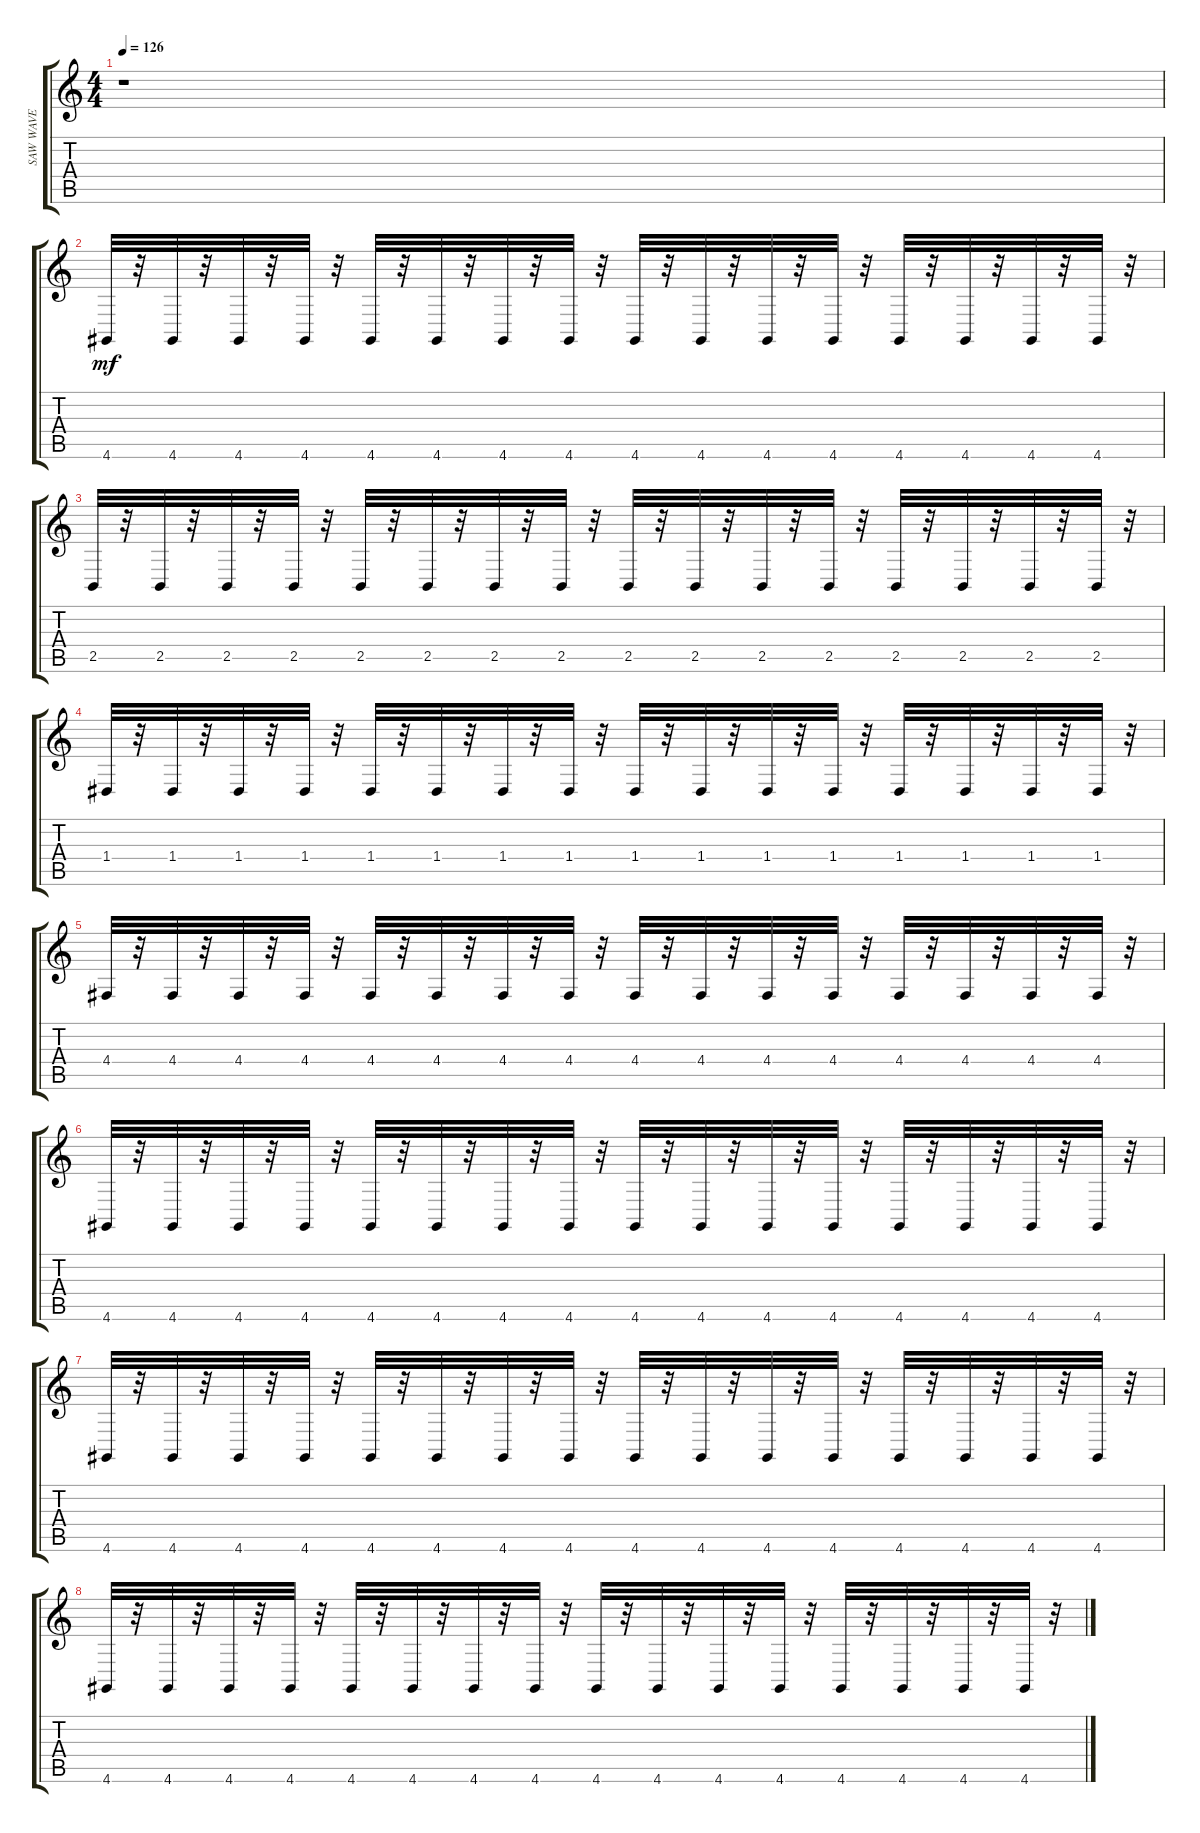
\track ("SAW WAVE" "SAW WAVE") {instrument lead2sawtooth}
\staff {score tabs}
\tuning (E4 B3 G3 D3 A2 E2) {hide}
\ts (4 4)
\tempo 126
\clef g2
\ks c
r.1{dy mf} |
4.6.32 r.32 4.6.32 r.32 4.6.32 r.32 4.6.32 r.32 4.6.32 r.32 4.6.32 r.32 4.6.32 r.32 4.6.32 r.32 4.6.32 r.32 4.6.32 r.32 4.6.32 r.32 4.6.32 r.32 4.6.32 r.32 4.6.32 r.32 4.6.32 r.32 4.6.32 r.32 |
2.5.32 r.32 2.5.32 r.32 2.5.32 r.32 2.5.32 r.32 2.5.32 r.32 2.5.32 r.32 2.5.32 r.32 2.5.32 r.32 2.5.32 r.32 2.5.32 r.32 2.5.32 r.32 2.5.32 r.32 2.5.32 r.32 2.5.32 r.32 2.5.32 r.32 2.5.32 r.32 |
1.4.32 r.32 1.4.32 r.32 1.4.32 r.32 1.4.32 r.32 1.4.32 r.32 1.4.32 r.32 1.4.32 r.32 1.4.32 r.32 1.4.32 r.32 1.4.32 r.32 1.4.32 r.32 1.4.32 r.32 1.4.32 r.32 1.4.32 r.32 1.4.32 r.32 1.4.32 r.32 |
4.4.32 r.32 4.4.32 r.32 4.4.32 r.32 4.4.32 r.32 4.4.32 r.32 4.4.32 r.32 4.4.32 r.32 4.4.32 r.32 4.4.32 r.32 4.4.32 r.32 4.4.32 r.32 4.4.32 r.32 4.4.32 r.32 4.4.32 r.32 4.4.32 r.32 4.4.32 r.32 |
4.6.32 r.32 4.6.32 r.32 4.6.32 r.32 4.6.32 r.32 4.6.32 r.32 4.6.32 r.32 4.6.32 r.32 4.6.32 r.32 4.6.32 r.32 4.6.32 r.32 4.6.32 r.32 4.6.32 r.32 4.6.32 r.32 4.6.32 r.32 4.6.32 r.32 4.6.32 r.32 |
4.6.32 r.32 4.6.32 r.32 4.6.32 r.32 4.6.32 r.32 4.6.32 r.32 4.6.32 r.32 4.6.32 r.32 4.6.32 r.32 4.6.32 r.32 4.6.32 r.32 4.6.32 r.32 4.6.32 r.32 4.6.32 r.32 4.6.32 r.32 4.6.32 r.32 4.6.32 r.32 |
4.6.32 r.32 4.6.32 r.32 4.6.32 r.32 4.6.32 r.32 4.6.32 r.32 4.6.32 r.32 4.6.32 r.32 4.6.32 r.32 4.6.32 r.32 4.6.32 r.32 4.6.32 r.32 4.6.32 r.32 4.6.32 r.32 4.6.32 r.32 4.6.32 r.32 4.6.32 r.32
